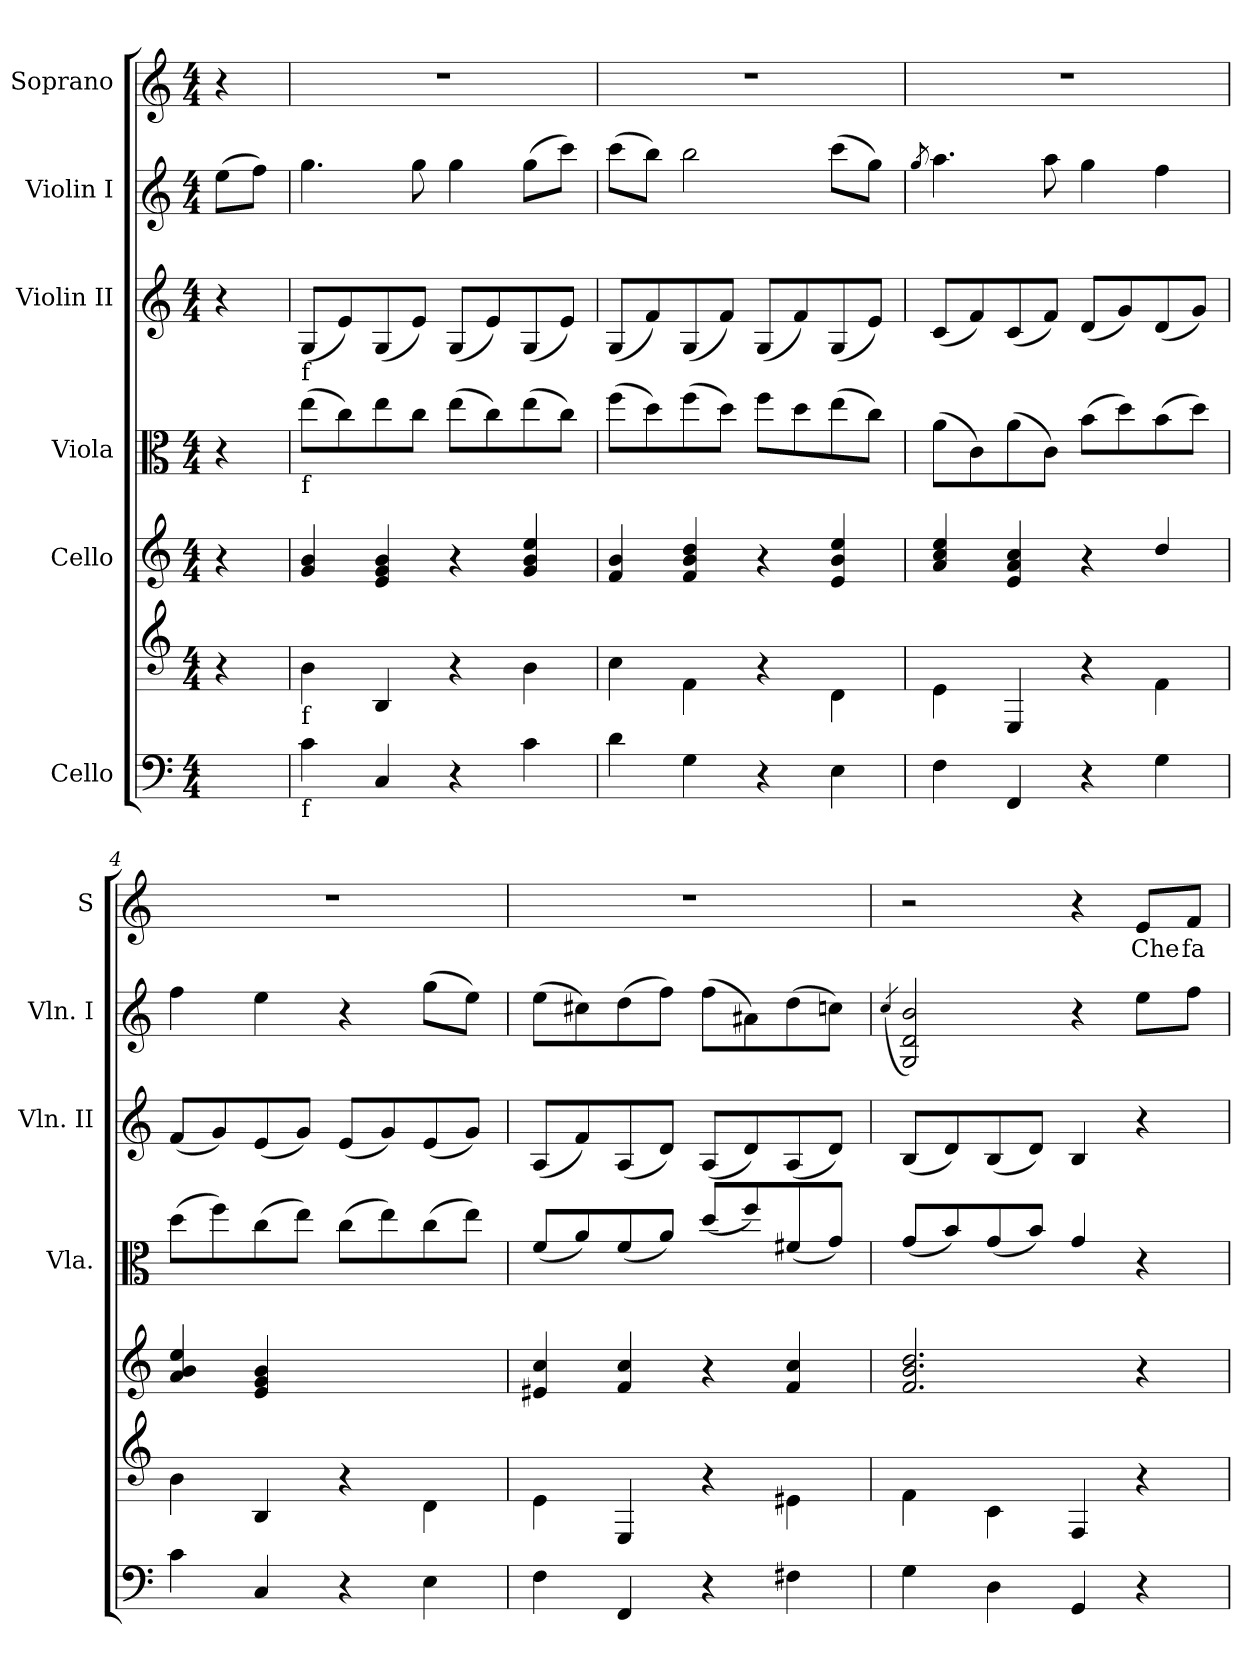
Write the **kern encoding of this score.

**kern	**kern	**kern	**kern	**kern	**kern	**kern	**text
*part6	*part6	*part5	*part4	*part3	*part2	*part1	*part1
*staff7	*staff6	*staff5	*staff4	*staff3	*staff2	*staff1	*staff1
*I"Cello	*	*I"Cello	*I"Viola	*I"Violin II	*I"Violin I	*I"Soprano	*
*	*	*	*I'Vla.	*I'Vln. II	*I'Vln. I	*I'S	*
*clefF4	*clefG5	*clefG3	*clefC3	*clefG2	*clefG2	*clefG2	*
*k[]	*k[]	*k[]	*k[]	*k[]	*k[]	*k[]	*
*C:	*C:	*C:	*C:	*C:	*C:	*C:	*
*M4/4	*M4/4	*M4/4	*M4/4	*M4/4	*M4/4	*M4/4	*
=	=	=	=	=	=	=	=
4ryy	4r	4r	4r	4r	(>8ee\L	4r	.
.	.	.	.	.	8ff\J)	.	.
=1	=1	=1	=1	=1	=1	=1	=1
!	!	!	!	!LO:TX:b:t=f	!	!	!
!	!	!	!LO:TX:b:t=f	!	!	!	!
!	!LO:TX:b:t=f	!	!	!	!	!	!
!LO:TX:b:t=f	!	!	!	!	!	!	!
4c\	4c\	4g/ 4e/	(>8ee\L	(<8G/L	4.gg\	1r	.
.	.	.	8cc\)	8e/)	.	.	.
4C/	4C/	4g/ 4e/ 4c/	8ee\	(<8G/	.	.	.
.	.	.	8cc\J	8e/J)	8gg\	.	.
4r	4r	4r	(>8ee\L	(<8G/L	4gg\	.	.
.	.	.	8cc\)	8e/)	.	.	.
4c\	4c\	4cc/ 4g/ 4e/	(>8ee\	(<8G/	(>8gg\L	.	.
.	.	.	8cc\J)	8e/J)	8ccc\J)	.	.
=2	=2	=2	=2	=2	=2	=2	=2
4d\	4d\	4g/ 4d/	(>8ff\L	(<8G/L	(>8ccc\L	1r	.
.	.	.	8dd\)	8f/)	8bb\J)	.	.
4G\	4G\	4b/ 4g/ 4d/	(>8ff\	(<8G/	2bb\	.	.
.	.	.	8dd\J)	8f/J)	.	.	.
4r	4r	4r	8ff\L	(<8G/L	.	.	.
.	.	.	8dd\	8f/)	.	.	.
4E\	4E\	4cc/ 4g/ 4c/	(>8ee\	(<8G/	(>8ccc\L	.	.
.	.	.	8cc\J)	8e/J)	8gg\J)	.	.
=3	=3	=3	=3	=3	=3	=3	=3
.	.	.	.	.	8qgg/	.	.
4F\	4F\	4cc/ 4a/ 4f/	(<8a\L	(<8c/L	4.aa\	1r	.
.	.	.	8c\)	8f/)	.	.	.
4FF/	4FF/	4a/ 4f/ 4c/	(<8a\	(<8c/	.	.	.
.	.	.	8c\J)	8f/J)	8aa\	.	.
4r	4r	4r	(>8b\L	(<8d/L	4gg\	.	.
.	.	.	8dd\)	8g/)	.	.	.
4G\	4G\	4b/	(>8b\	(<8d/	4ff\	.	.
.	.	.	8dd\J)	8g/J)	.	.	.
=4	=4	=4	=4	=4	=4	=4	=4
4c\	4c\	4cc/ 4g/ 4f/	(>8dd\L	(<8f/L	4ff\	1r	.
.	.	.	8ff\)	8g/)	.	.	.
4C/	4C/	4g/ 4e/ 4c/	(>8cc\	(<8e/	4ee\	.	.
.	.	.	8ee\J)	8g/J)	.	.	.
4r	4r	2ryy	(>8cc\L	(<8e/L	4r	.	.
.	.	.	8ee\)	8g/)	.	.	.
4E\	4E\	.	(>8cc\	(<8e/	(>8gg\L	.	.
.	.	.	8ee\J)	8g/J)	8ee\J)	.	.
=5	=5	=5	=5	=5	=5	=5	=5
4F\	4F\	4a/ 4c#X/	(<8f/L	(<8A/L	(>8ee\L	1r	.
.	.	.	8a/)	8f/)	8cc#X\)	.	.
4FF/	4FF/	4a/ 4d/	(<8f/	(<8A/	(>8dd\	.	.
.	.	.	8a/J)	8d/J)	8ff\J)	.	.
4r	4r	4r	(<8dd/L	(<8A/L	(>8ff\L	.	.
.	.	.	8ff/)	8d/)	8a#X\)	.	.
4F#X\	4F#X\	4a/ 4d/	(<8f#X/	(<8A/	(>8dd\	.	.
.	.	.	8g/J)	8d/J)	8ccn\J)	.	.
=6	=6	=6	=6	=6	=6	=6	=6
.	.	.	.	.	(<4qcc/	.	.
4G\	4G\	2.b/ 2.g/ 2.d/	(<8g/L	(<8B/L	2b/ 2d/ 2G/)	2r	.
.	.	.	8b/)	8d/)	.	.	.
4D\	4D\	.	(<8g/	(<8B/	.	.	.
.	.	.	8b/J)	8d/J)	.	.	.
4GG/	4GG/	.	4g/	4B/	4r	4r	.
4r	4r	4r	4r	4r	8ee\L	8e/L	Che
.	.	.	.	.	8ff\J	8f/J	fa
=	=	=	=	=	=	=	=
*-	*-	*-	*-	*-	*-	*-	*-
